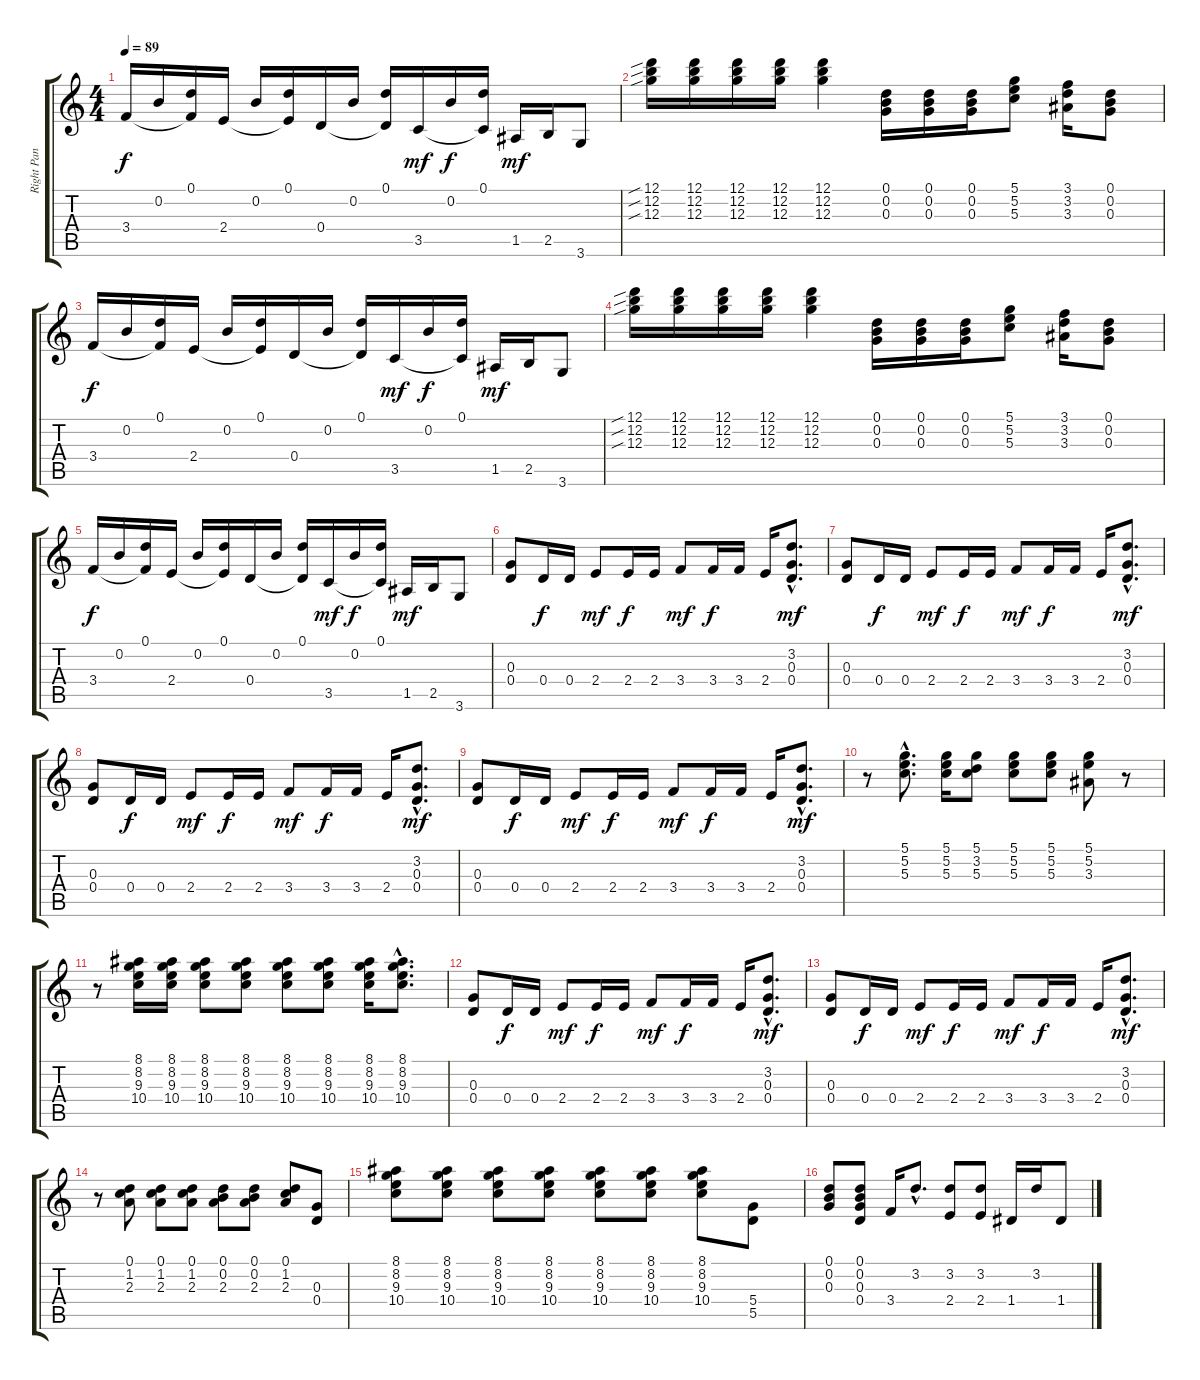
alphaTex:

\track ("Right Pan Guitar" "Right Pan ") {instrument distortionguitar}
\staff {score tabs}
\tuning (D4 B3 G3 D3 A2 E2) {hide}
\ts (4 4)
\tempo 89
\clef g2
\ks c
3.4.16{dy f} 0.2.16 (0.1 3.4{t}).16 2.4.16 0.2.16 (0.1 2.4{t}).16 0.4.16 0.2.16 (0.1 0.4{t}).16 3.5.16{dy mf} 0.2.16{dy f} (0.1 3.5{t}).16 1.5.16{dy mf} 2.5.16 3.6.8 |
(12.1{sib} 12.2{sib} 12.3{sib}).16 (12.1 12.2 12.3).16 (12.1 12.2 12.3).16 (12.1 12.2 12.3).16 (12.1 12.2 12.3).4 (0.1 0.2 0.3).16 (0.1 0.2 0.3).16 (0.1 0.2 0.3).16 (5.1 5.2 5.3).8 (3.1 3.2 3.3).16 (0.1 0.2 0.3).8 |
3.4.16{dy f} 0.2.16 (0.1 3.4{t}).16 2.4.16 0.2.16 (0.1 2.4{t}).16 0.4.16 0.2.16 (0.1 0.4{t}).16 3.5.16{dy mf} 0.2.16{dy f} (0.1 3.5{t}).16 1.5.16{dy mf} 2.5.16 3.6.8 |
(12.1{sib} 12.2{sib} 12.3{sib}).16 (12.1 12.2 12.3).16 (12.1 12.2 12.3).16 (12.1 12.2 12.3).16 (12.1 12.2 12.3).4 (0.1 0.2 0.3).16 (0.1 0.2 0.3).16 (0.1 0.2 0.3).16 (5.1 5.2 5.3).8 (3.1 3.2 3.3).16 (0.1 0.2 0.3).8 |
3.4.16{dy f} 0.2.16 (0.1 3.4{t}).16 2.4.16 0.2.16 (0.1 2.4{t}).16 0.4.16 0.2.16 (0.1 0.4{t}).16 3.5.16{dy mf} 0.2.16{dy f} (0.1 3.5{t}).16 1.5.16{dy mf} 2.5.16 3.6.8 |
(0.3 0.4).8{volume 10} 0.4.16{dy f} 0.4.16 2.4.8{dy mf} 2.4.16{dy f} 2.4.16 3.4.8{dy mf} 3.4.16{dy f} 3.4.16 2.4.16 (3.2{hac} 0.3{hac} 0.4{hac}).8{d dy mf} |
(0.3 0.4).8 0.4.16{dy f} 0.4.16 2.4.8{dy mf} 2.4.16{dy f} 2.4.16 3.4.8{dy mf} 3.4.16{dy f} 3.4.16 2.4.16 (3.2{hac} 0.3{hac} 0.4{hac}).8{d dy mf} |
(0.3 0.4).8 0.4.16{dy f} 0.4.16 2.4.8{dy mf} 2.4.16{dy f} 2.4.16 3.4.8{dy mf} 3.4.16{dy f} 3.4.16 2.4.16 (3.2{hac} 0.3{hac} 0.4{hac}).8{d dy mf} |
(0.3 0.4).8 0.4.16{dy f} 0.4.16 2.4.8{dy mf} 2.4.16{dy f} 2.4.16 3.4.8{dy mf} 3.4.16{dy f} 3.4.16 2.4.16 (3.2{hac} 0.3{hac} 0.4{hac}).8{d dy mf} |
r.8 (5.1{hac} 5.2{hac} 5.3{hac}).8{d} (5.1 5.2 5.3).16 (5.1 3.2 5.3).8 (5.1 5.2 5.3).8 (5.1 5.2 5.3).8 (5.1 5.2 3.3).8 r.8 |
r.8 (8.1 8.2 9.3 10.4).16 (8.1 8.2 9.3 10.4).16 (8.1 8.2 9.3 10.4).8 (8.1 8.2 9.3 10.4).8 (8.1 8.2 9.3 10.4).8 (8.1 8.2 9.3 10.4).8 (8.1 8.2 9.3 10.4).16 (8.1{hac} 8.2{hac} 9.3{hac} 10.4{hac}).8{d} |
(0.3 0.4).8 0.4.16{dy f} 0.4.16 2.4.8{dy mf} 2.4.16{dy f} 2.4.16 3.4.8{dy mf} 3.4.16{dy f} 3.4.16 2.4.16 (3.2{hac} 0.3{hac} 0.4{hac}).8{d dy mf} |
(0.3 0.4).8 0.4.16{dy f} 0.4.16 2.4.8{dy mf} 2.4.16{dy f} 2.4.16 3.4.8{dy mf} 3.4.16{dy f} 3.4.16 2.4.16 (3.2{hac} 0.3{hac} 0.4{hac}).8{d dy mf} |
r.8 (0.1 1.2 2.3).8 (0.1 1.2 2.3).8 (0.1 1.2 2.3).8 (0.1 0.2 2.3).8 (0.1 0.2 2.3).8 (0.1 1.2 2.3).8 (0.3 0.4).8 |
(8.1 8.2 9.3 10.4).8 (8.1 8.2 9.3 10.4).8 (8.1 8.2 9.3 10.4).8 (8.1 8.2 9.3 10.4).8 (8.1 8.2 9.3 10.4).8 (8.1 8.2 9.3 10.4).8 (8.1 8.2 9.3 10.4).8 (5.4 5.5).8 |
(0.1 0.2 0.3).8 (0.1 0.2 0.3 0.4).8 3.4.16 3.2{hac}.8{d} (3.2 2.4).8 (3.2 2.4).8 1.4.16 3.2.16 1.4.8
